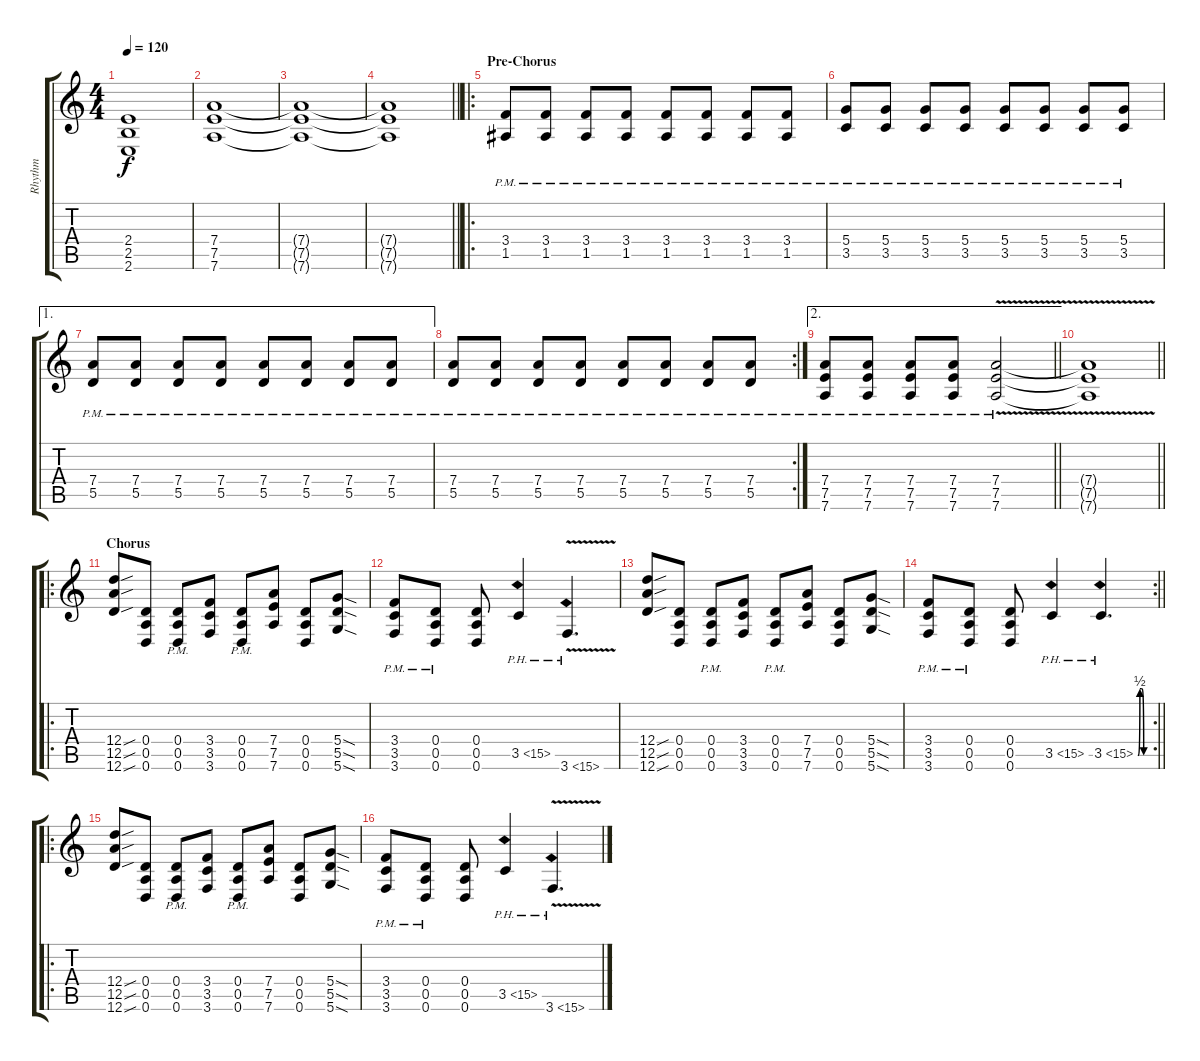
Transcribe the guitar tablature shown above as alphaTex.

\track ("Rhythm" "Rhythm") {instrument distortionguitar}
\staff {score tabs}
\tuning (E4 B3 G3 D3 A2 D2) {hide}
\ts (4 4)
\tempo 120
\clef g2
\ks c
(2.4{t} 2.5{t} 2.6{t}).1{dy f} |
(7.4 7.5 7.6).1 |
(7.4{t} 7.5{t} 7.6{t}).1 |
\barLineRight lightlight
(7.4{t} 7.5{t} 7.6{t}).1 |
\ro
\section ("" "Pre-Chorus")
(3.4{pm} 1.5{pm}).8 (3.4{pm} 1.5{pm}).8 (3.4{pm} 1.5{pm}).8 (3.4{pm} 1.5{pm}).8 (3.4{pm} 1.5{pm}).8 (3.4{pm} 1.5{pm}).8 (3.4{pm} 1.5{pm}).8 (3.4{pm} 1.5{pm}).8 |
(5.4{pm} 3.5{pm}).8 (5.4{pm} 3.5{pm}).8 (5.4{pm} 3.5{pm}).8 (5.4{pm} 3.5{pm}).8 (5.4{pm} 3.5{pm}).8 (5.4{pm} 3.5{pm}).8 (5.4{pm} 3.5{pm}).8 (5.4{pm} 3.5{pm}).8 |
\ae 1
(7.4{pm} 5.5{pm}).8 (7.4{pm} 5.5{pm}).8 (7.4{pm} 5.5{pm}).8 (7.4{pm} 5.5{pm}).8 (7.4{pm} 5.5{pm}).8 (7.4{pm} 5.5{pm}).8 (7.4{pm} 5.5{pm}).8 (7.4{pm} 5.5{pm}).8 |
\rc 2
(7.4{pm} 5.5{pm}).8 (7.4{pm} 5.5{pm}).8 (7.4{pm} 5.5{pm}).8 (7.4{pm} 5.5{pm}).8 (7.4{pm} 5.5{pm}).8 (7.4{pm} 5.5{pm}).8 (7.4{pm} 5.5{pm}).8 (7.4{pm} 5.5{pm}).8 |
\ae 2
\barLineRight lightlight
(7.4{pm} 7.5{pm} 7.6{pm}).8 (7.4{pm} 7.5{pm} 7.6{pm}).8 (7.4{pm} 7.5{pm} 7.6{pm}).8 (7.4{pm} 7.5{pm} 7.6{pm}).8 (7.4{v pm} 7.5{v pm} 7.6{v pm}).2 |
\barLineRight lightlight
(7.4{t} 7.5{t} 7.6{t}).1 |
\ro
\section ("" "Chorus")
(12.4{sou} 12.5{sou} 12.6{sou}).8{instrument distortionguitar} (0.4 0.5 0.6).8 (0.4{pm} 0.5{pm} 0.6{pm}).8 (3.4 3.5 3.6).8 (0.4{pm} 0.5{pm} 0.6{pm}).8 (7.4 7.5 7.6).8 (0.4 0.5 0.6).8 (5.4{sod} 5.5{sod} 5.6{sod}).8 |
(3.4{pm} 3.5{pm} 3.6{pm}).8 (0.4{pm} 0.5{pm} 0.6{pm}).8 (0.4 0.5 0.6).8 3.5{ph 12}.4{instrument guitarharmonics} 3.6{ph 12 v}.4{d} |
(12.4{sou} 12.5{sou} 12.6{sou}).8{instrument distortionguitar} (0.4 0.5 0.6).8 (0.4{pm} 0.5{pm} 0.6{pm}).8 (3.4 3.5 3.6).8 (0.4{pm} 0.5{pm} 0.6{pm}).8 (7.4 7.5 7.6).8 (0.4 0.5 0.6).8 (5.4{sod} 5.5{sod} 5.6{sod}).8 |
\rc 2
\barLineRight lightlight
(3.4{pm} 3.5{pm} 3.6{pm}).8 (0.4{pm} 0.5{pm} 0.6{pm}).8 (0.4 0.5 0.6).8 3.5{ph 12}.4{instrument guitarharmonics} 3.5{be (custom 0 0 10 2 20 2 30 0 60 0) ph 12}.4{d} |
\ro
(12.4{sou} 12.5{sou} 12.6{sou}).8{instrument distortionguitar} (0.4 0.5 0.6).8 (0.4{pm} 0.5{pm} 0.6{pm}).8 (3.4 3.5 3.6).8 (0.4{pm} 0.5{pm} 0.6{pm}).8 (7.4 7.5 7.6).8 (0.4 0.5 0.6).8 (5.4{sod} 5.5{sod} 5.6{sod}).8 |
(3.4{pm} 3.5{pm} 3.6{pm}).8 (0.4{pm} 0.5{pm} 0.6{pm}).8 (0.4 0.5 0.6).8 3.5{ph 12}.4{instrument guitarharmonics} 3.6{ph 12 v}.4{d}
